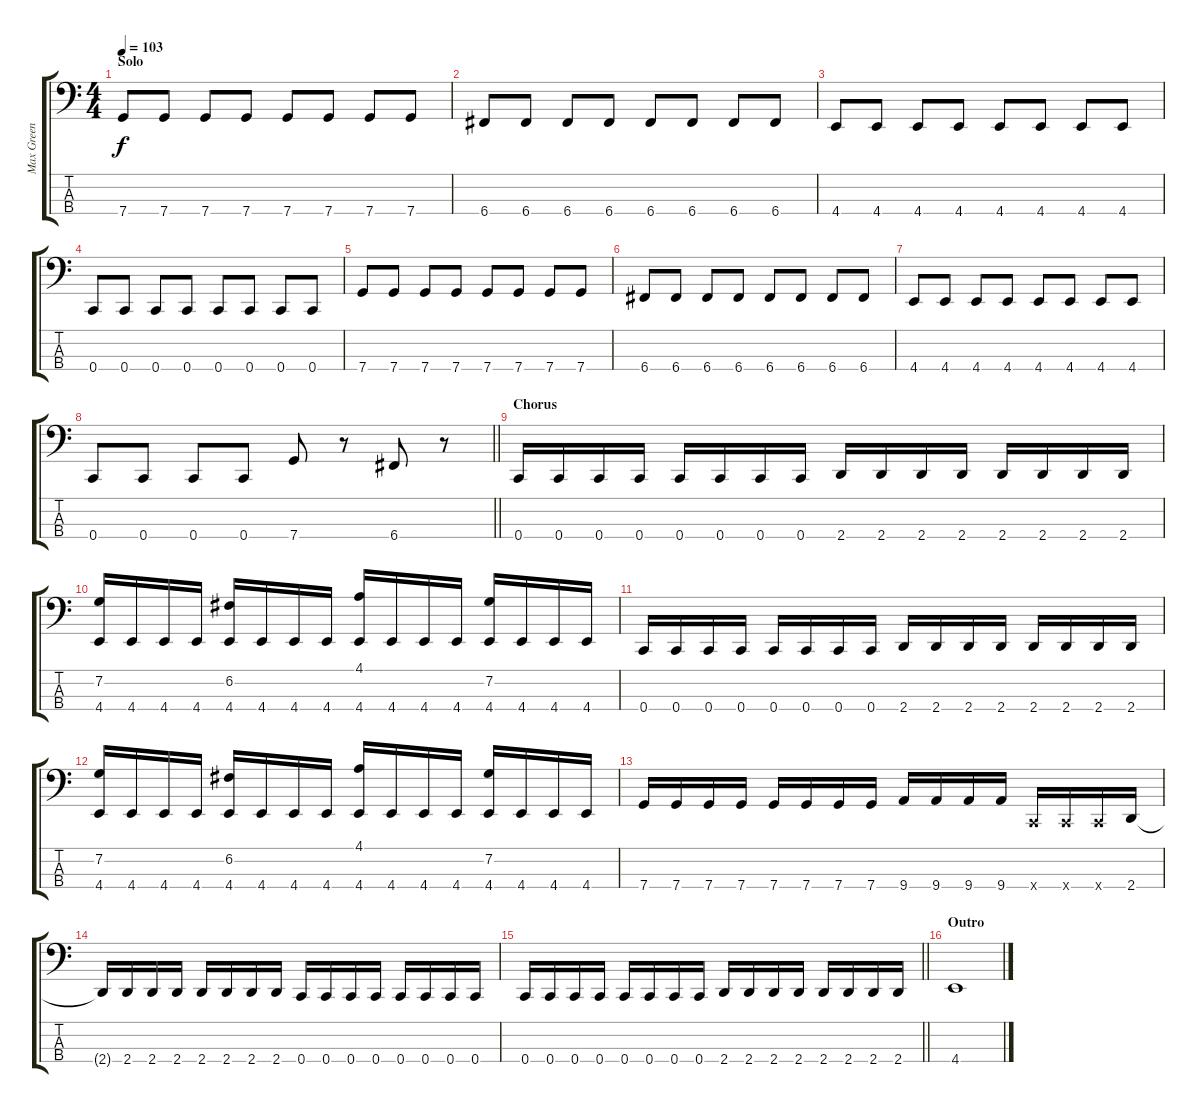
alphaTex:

\track ("Max Green - Bass" "Max Green ") {instrument electricbasspick}
\staff {score tabs}
\tuning (F2 C2 G1 C1) {hide}
\ts (4 4)
\section ("" "Solo")
\tempo 103
\clef f4
\ks c
7.4.8{dy f} 7.4.8 7.4.8 7.4.8 7.4.8 7.4.8 7.4.8 7.4.8 |
6.4.8 6.4.8 6.4.8 6.4.8 6.4.8 6.4.8 6.4.8 6.4.8 |
4.4.8 4.4.8 4.4.8 4.4.8 4.4.8 4.4.8 4.4.8 4.4.8 |
0.4.8 0.4.8 0.4.8 0.4.8 0.4.8 0.4.8 0.4.8 0.4.8 |
7.4.8 7.4.8 7.4.8 7.4.8 7.4.8 7.4.8 7.4.8 7.4.8 |
6.4.8 6.4.8 6.4.8 6.4.8 6.4.8 6.4.8 6.4.8 6.4.8 |
4.4.8 4.4.8 4.4.8 4.4.8 4.4.8 4.4.8 4.4.8 4.4.8 |
\barLineRight lightlight
0.4.8 0.4.8 0.4.8 0.4.8 7.4.8 r.8 6.4.8 r.8 |
\section ("" "Chorus")
0.4.16 0.4.16 0.4.16 0.4.16 0.4.16 0.4.16 0.4.16 0.4.16 2.4.16 2.4.16 2.4.16 2.4.16 2.4.16 2.4.16 2.4.16 2.4.16 |
(7.2 4.4).16 4.4.16 4.4.16 4.4.16 (6.2 4.4).16 4.4.16 4.4.16 4.4.16 (4.1 4.4).16 4.4.16 4.4.16 4.4.16 (7.2 4.4).16 4.4.16 4.4.16 4.4.16 |
0.4.16 0.4.16 0.4.16 0.4.16 0.4.16 0.4.16 0.4.16 0.4.16 2.4.16 2.4.16 2.4.16 2.4.16 2.4.16 2.4.16 2.4.16 2.4.16 |
(7.2 4.4).16 4.4.16 4.4.16 4.4.16 (6.2 4.4).16 4.4.16 4.4.16 4.4.16 (4.1 4.4).16 4.4.16 4.4.16 4.4.16 (7.2 4.4).16 4.4.16 4.4.16 4.4.16 |
7.4.16 7.4.16 7.4.16 7.4.16 7.4.16 7.4.16 7.4.16 7.4.16 9.4.16 9.4.16 9.4.16 9.4.16 0.4{x}.16 0.4{x}.16 0.4{x}.16 2.4.16 |
2.4{t}.16 2.4.16 2.4.16 2.4.16 2.4.16 2.4.16 2.4.16 2.4.16 0.4.16 0.4.16 0.4.16 0.4.16 0.4.16 0.4.16 0.4.16 0.4.16 |
\barLineRight lightlight
0.4.16 0.4.16 0.4.16 0.4.16 0.4.16 0.4.16 0.4.16 0.4.16 2.4.16 2.4.16 2.4.16 2.4.16 2.4.16 2.4.16 2.4.16 2.4.16 |
\section ("" "Outro")
4.4{ss}.1
